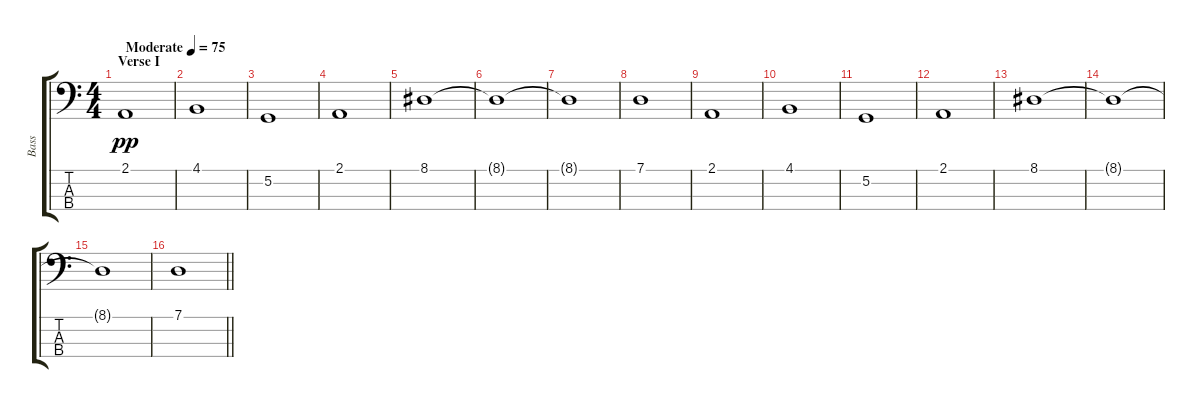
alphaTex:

\track ("Bass" "Bass") {instrument synthstrings1}
\staff {score tabs}
\tuning (G2 D2 A1 E1) {hide}
\ts (4 4)
\section ("" "Verse I")
\tempo (75 "Moderate")
\clef f4
\ks c
2.1.1{dy pp instrument synthstrings1} |
4.1.1 |
5.2.1 |
2.1.1 |
8.1.1 |
8.1{t}.1 |
8.1{t}.1 |
7.1.1 |
2.1.1 |
4.1.1 |
5.2.1 |
2.1.1 |
8.1.1 |
8.1{t}.1 |
8.1{t}.1 |
\barLineRight lightlight
7.1.1
